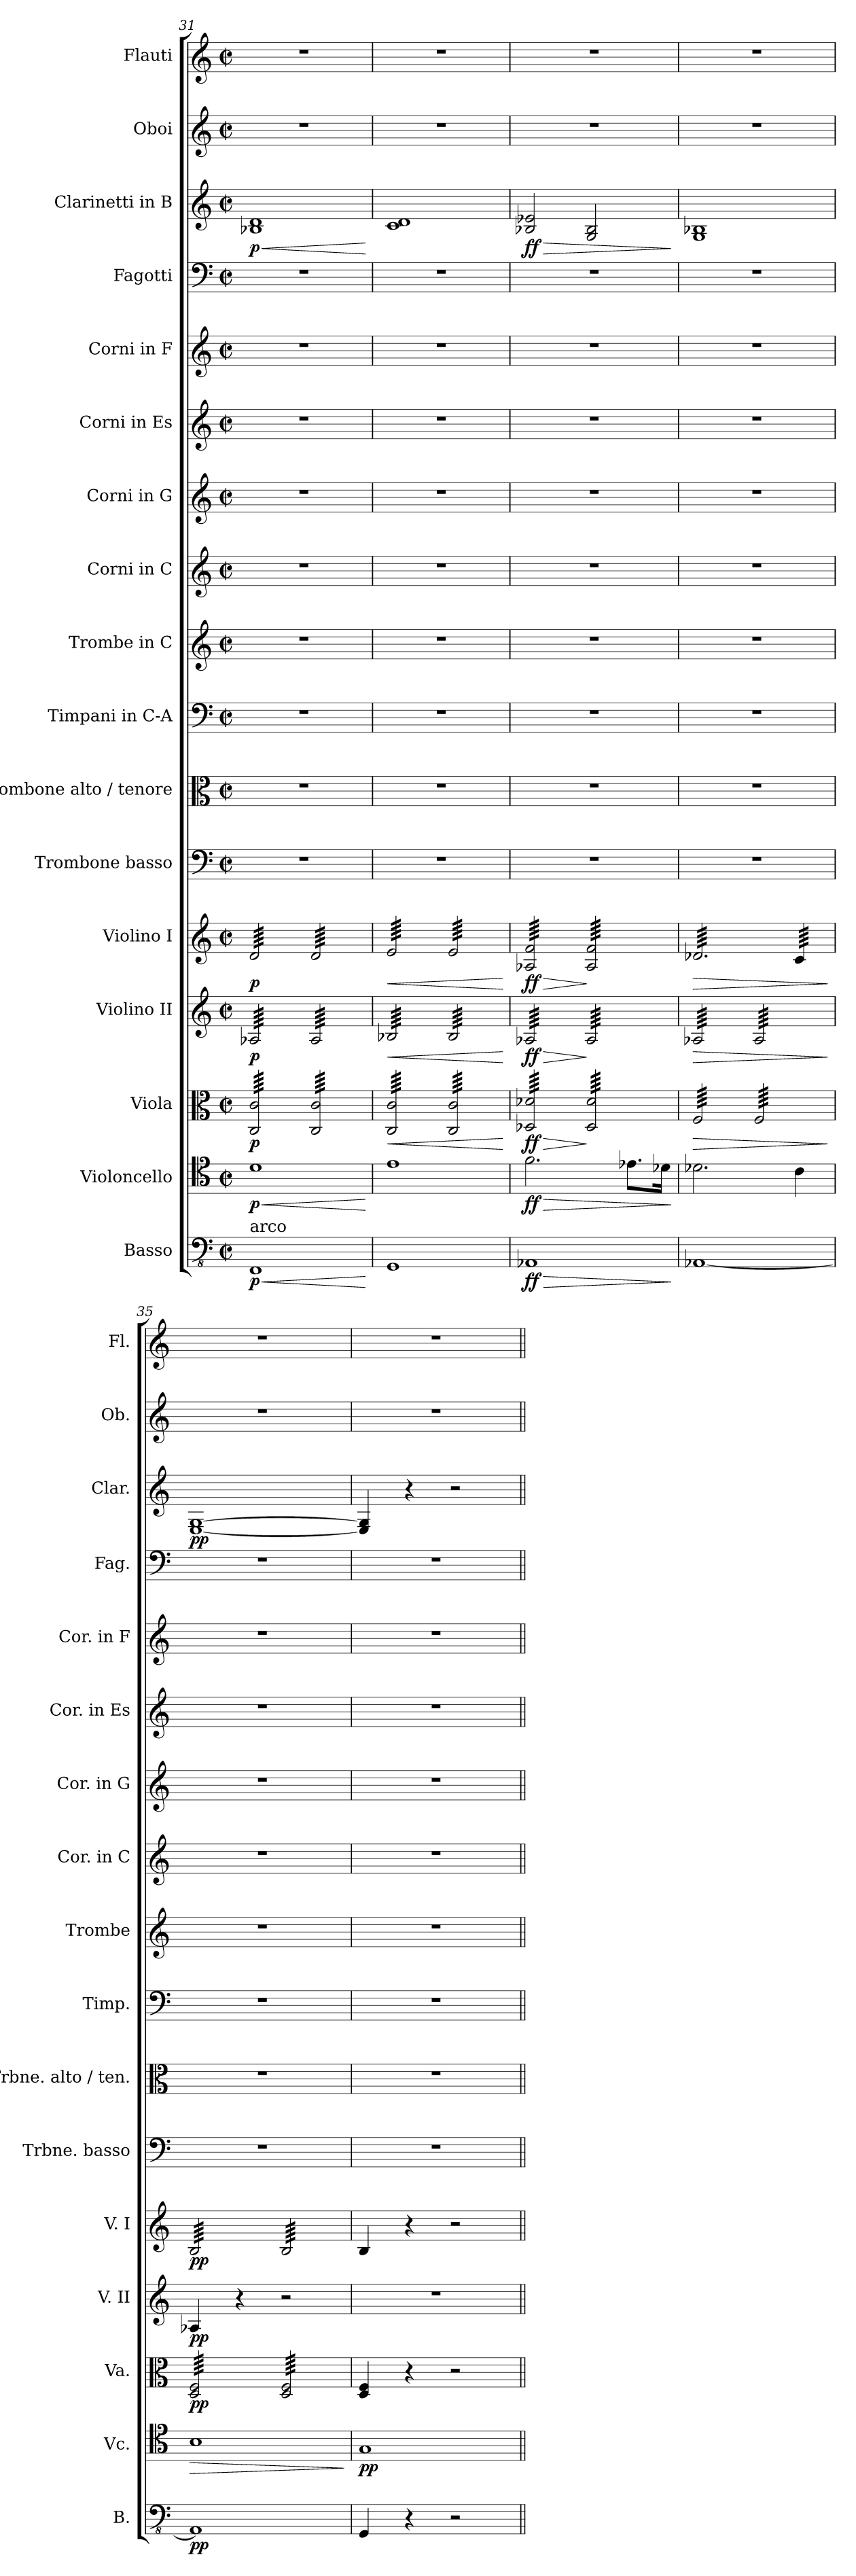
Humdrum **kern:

**kern	**dynam	**kern	**dynam	**kern	**dynam	**kern	**dynam	**kern	**dynam	**kern	**kern	**kern	**kern	**kern	**kern	**kern	**kern	**kern	**kern	**dynam	**kern	**kern
*part17	*part17	*part16	*part16	*part15	*part15	*part14	*part14	*part13	*part13	*part12	*part11	*part10	*part9	*part8	*part7	*part6	*part5	*part4	*part3	*part3	*part2	*part1
*staff17	*staff17	*staff16	*staff16	*staff15	*staff15	*staff14	*staff14	*staff13	*staff13	*staff12	*staff11	*staff10	*staff9	*staff8	*staff7	*staff6	*staff5	*staff4	*staff3	*staff3	*staff2	*staff1
*I"Basso	*	*I"Violoncello	*	*I"Viola	*	*I"Violino II	*	*I"Violino I	*	*I"Trombone basso	*I"Trombone alto / tenore	*I"Timpani in C-A	*I"Trombe in C	*I"Corni in C	*I"Corni in G	*I"Corni in Es	*I"Corni in F	*I"Fagotti	*I"Clarinetti in B	*	*I"Oboi	*I"Flauti
*I'B.	*	*I'Vc.	*	*I'Va.	*	*I'V. II	*	*I'V. I	*	*I'Trbne. basso	*I'Trbne. alto / ten.	*I'Timp.	*I'Trombe	*I'Cor. in C	*I'Cor. in G	*I'Cor. in Es	*I'Cor. in F	*I'Fag.	*I'Clar.	*	*I'Ob.	*I'Fl.
*clefFv4	*	*clefC4	*	*clefC3	*	*clefG2	*	*clefG2	*	*clefF4	*clefC3	*clefF4	*clefG2	*clefG2	*clefG2	*clefG2	*clefG2	*clefF4	*clefG2	*	*clefG2	*clefG2
*	*	*	*	*	*	*	*	*	*	*	*	*	*	*ITrd7c12	*ITrd3c5	*ITrd5c9	*ITrd4c7	*	*ITrd1c2	*	*	*
*k[]	*	*k[]	*	*k[]	*	*k[]	*	*k[]	*	*k[]	*k[]	*k[]	*k[]	*k[]	*k[f#]	*k[b-e-a-]	*k[b-]	*k[]	*k[b-e-]	*	*k[]	*k[]
*M2/2	*	*M2/2	*	*M2/2	*	*M2/2	*	*M2/2	*	*M2/2	*M2/2	*M2/2	*M2/2	*M2/2	*M2/2	*M2/2	*M2/2	*M2/2	*M2/2	*	*M2/2	*M2/2
*met(c|)	*	*met(c|)	*	*met(c|)	*	*met(c|)	*	*met(c|)	*	*met(c|)	*met(c|)	*met(c|)	*met(c|)	*met(c|)	*met(c|)	*met(c|)	*met(c|)	*met(c|)	*met(c|)	*	*met(c|)	*met(c|)
=31	=31	=31	=31	=31	=31	=31	=31	=31	=31	=31	=31	=31	=31	=31	=31	=31	=31	=31	=31	=31	=31	=31
!LO:TX:a:t=arco	!	!	!	!	!	!	!	!	!	!	!	!	!	!	!	!	!	!	!	!	!	!
!	!LO:HP:b	!	!LO:HP:b	!	!	!	!	!	!	!	!	!	!	!	!	!	!	!	!	!LO:HP:b	!	!
!	!LO:DY:n=1:b	!	!LO:DY:n=1:b	!	!LO:DY:b	!	!LO:DY:b	!	!LO:DY:b	!	!	!	!	!	!	!	!	!	!	!LO:DY:n=1:b	!	!
*	*	*	*	*tremolo	*	*	*	*	*	*	*	*	*	*	*	*	*	*	*	*	*	*
*	*	*	*	*	*	*tremolo	*	*	*	*	*	*	*	*	*	*	*	*	*	*	*	*
*	*	*	*	*	*	*	*	*tremolo	*	*	*	*	*	*	*	*	*	*	*	*	*	*
1FFF	< p	1d	< p	64C/ 64c/LLLL	p	64A-X/LLLL	p	64d/LLLL	p	1r	1r	1r	1r	1r	1r	1r	1r	1r	1A-X 1c	< p	1r	1r
.	.	.	.	64C/ 64c/	.	64A-X/	.	64d/	.	.	.	.	.	.	.	.	.	.	.	.	.	.
.	.	.	.	64C/ 64c/	.	64A-X/	.	64d/	.	.	.	.	.	.	.	.	.	.	.	.	.	.
.	.	.	.	64C/ 64c/	.	64A-X/	.	64d/	.	.	.	.	.	.	.	.	.	.	.	.	.	.
.	.	.	.	64C/ 64c/	.	64A-X/	.	64d/	.	.	.	.	.	.	.	.	.	.	.	.	.	.
.	.	.	.	64C/ 64c/	.	64A-X/	.	64d/	.	.	.	.	.	.	.	.	.	.	.	.	.	.
.	.	.	.	64C/ 64c/	.	64A-X/	.	64d/	.	.	.	.	.	.	.	.	.	.	.	.	.	.
.	.	.	.	64C/ 64c/	.	64A-X/	.	64d/	.	.	.	.	.	.	.	.	.	.	.	.	.	.
.	.	.	.	64C/ 64c/	.	64A-X/	.	64d/	.	.	.	.	.	.	.	.	.	.	.	.	.	.
.	.	.	.	64C/ 64c/	.	64A-X/	.	64d/	.	.	.	.	.	.	.	.	.	.	.	.	.	.
.	.	.	.	64C/ 64c/	.	64A-X/	.	64d/	.	.	.	.	.	.	.	.	.	.	.	.	.	.
.	.	.	.	64C/ 64c/	.	64A-X/	.	64d/	.	.	.	.	.	.	.	.	.	.	.	.	.	.
.	.	.	.	64C/ 64c/	.	64A-X/	.	64d/	.	.	.	.	.	.	.	.	.	.	.	.	.	.
.	.	.	.	64C/ 64c/	.	64A-X/	.	64d/	.	.	.	.	.	.	.	.	.	.	.	.	.	.
.	.	.	.	64C/ 64c/	.	64A-X/	.	64d/	.	.	.	.	.	.	.	.	.	.	.	.	.	.
.	.	.	.	64C/ 64c/	.	64A-X/	.	64d/	.	.	.	.	.	.	.	.	.	.	.	.	.	.
.	.	.	.	64C/ 64c/	.	64A-X/	.	64d/	.	.	.	.	.	.	.	.	.	.	.	.	.	.
.	.	.	.	64C/ 64c/	.	64A-X/	.	64d/	.	.	.	.	.	.	.	.	.	.	.	.	.	.
.	.	.	.	64C/ 64c/	.	64A-X/	.	64d/	.	.	.	.	.	.	.	.	.	.	.	.	.	.
.	.	.	.	64C/ 64c/	.	64A-X/	.	64d/	.	.	.	.	.	.	.	.	.	.	.	.	.	.
.	.	.	.	64C/ 64c/	.	64A-X/	.	64d/	.	.	.	.	.	.	.	.	.	.	.	.	.	.
.	.	.	.	64C/ 64c/	.	64A-X/	.	64d/	.	.	.	.	.	.	.	.	.	.	.	.	.	.
.	.	.	.	64C/ 64c/	.	64A-X/	.	64d/	.	.	.	.	.	.	.	.	.	.	.	.	.	.
.	.	.	.	64C/ 64c/	.	64A-X/	.	64d/	.	.	.	.	.	.	.	.	.	.	.	.	.	.
.	.	.	.	64C/ 64c/	.	64A-X/	.	64d/	.	.	.	.	.	.	.	.	.	.	.	.	.	.
.	.	.	.	64C/ 64c/	.	64A-X/	.	64d/	.	.	.	.	.	.	.	.	.	.	.	.	.	.
.	.	.	.	64C/ 64c/	.	64A-X/	.	64d/	.	.	.	.	.	.	.	.	.	.	.	.	.	.
.	.	.	.	64C/ 64c/	.	64A-X/	.	64d/	.	.	.	.	.	.	.	.	.	.	.	.	.	.
.	.	.	.	64C/ 64c/	.	64A-X/	.	64d/	.	.	.	.	.	.	.	.	.	.	.	.	.	.
.	.	.	.	64C/ 64c/	.	64A-X/	.	64d/	.	.	.	.	.	.	.	.	.	.	.	.	.	.
.	.	.	.	64C/ 64c/	.	64A-X/	.	64d/	.	.	.	.	.	.	.	.	.	.	.	.	.	.
.	.	.	.	64C/ 64c/JJJJ	.	64A-X/JJJJ	.	64d/JJJJ	.	.	.	.	.	.	.	.	.	.	.	.	.	.
.	.	.	.	64C/ 64c/LLLL	.	64A-/LLLL	.	64d/LLLL	.	.	.	.	.	.	.	.	.	.	.	.	.	.
.	.	.	.	64C/ 64c/	.	64A-/	.	64d/	.	.	.	.	.	.	.	.	.	.	.	.	.	.
.	.	.	.	64C/ 64c/	.	64A-/	.	64d/	.	.	.	.	.	.	.	.	.	.	.	.	.	.
.	.	.	.	64C/ 64c/	.	64A-/	.	64d/	.	.	.	.	.	.	.	.	.	.	.	.	.	.
.	.	.	.	64C/ 64c/	.	64A-/	.	64d/	.	.	.	.	.	.	.	.	.	.	.	.	.	.
.	.	.	.	64C/ 64c/	.	64A-/	.	64d/	.	.	.	.	.	.	.	.	.	.	.	.	.	.
.	.	.	.	64C/ 64c/	.	64A-/	.	64d/	.	.	.	.	.	.	.	.	.	.	.	.	.	.
.	.	.	.	64C/ 64c/	.	64A-/	.	64d/	.	.	.	.	.	.	.	.	.	.	.	.	.	.
.	.	.	.	64C/ 64c/	.	64A-/	.	64d/	.	.	.	.	.	.	.	.	.	.	.	.	.	.
.	.	.	.	64C/ 64c/	.	64A-/	.	64d/	.	.	.	.	.	.	.	.	.	.	.	.	.	.
.	.	.	.	64C/ 64c/	.	64A-/	.	64d/	.	.	.	.	.	.	.	.	.	.	.	.	.	.
.	.	.	.	64C/ 64c/	.	64A-/	.	64d/	.	.	.	.	.	.	.	.	.	.	.	.	.	.
.	.	.	.	64C/ 64c/	.	64A-/	.	64d/	.	.	.	.	.	.	.	.	.	.	.	.	.	.
.	.	.	.	64C/ 64c/	.	64A-/	.	64d/	.	.	.	.	.	.	.	.	.	.	.	.	.	.
.	.	.	.	64C/ 64c/	.	64A-/	.	64d/	.	.	.	.	.	.	.	.	.	.	.	.	.	.
.	.	.	.	64C/ 64c/	.	64A-/	.	64d/	.	.	.	.	.	.	.	.	.	.	.	.	.	.
.	.	.	.	64C/ 64c/	.	64A-/	.	64d/	.	.	.	.	.	.	.	.	.	.	.	.	.	.
.	.	.	.	64C/ 64c/	.	64A-/	.	64d/	.	.	.	.	.	.	.	.	.	.	.	.	.	.
.	.	.	.	64C/ 64c/	.	64A-/	.	64d/	.	.	.	.	.	.	.	.	.	.	.	.	.	.
.	.	.	.	64C/ 64c/	.	64A-/	.	64d/	.	.	.	.	.	.	.	.	.	.	.	.	.	.
.	.	.	.	64C/ 64c/	.	64A-/	.	64d/	.	.	.	.	.	.	.	.	.	.	.	.	.	.
.	.	.	.	64C/ 64c/	.	64A-/	.	64d/	.	.	.	.	.	.	.	.	.	.	.	.	.	.
.	.	.	.	64C/ 64c/	.	64A-/	.	64d/	.	.	.	.	.	.	.	.	.	.	.	.	.	.
.	.	.	.	64C/ 64c/	.	64A-/	.	64d/	.	.	.	.	.	.	.	.	.	.	.	.	.	.
.	.	.	.	64C/ 64c/	.	64A-/	.	64d/	.	.	.	.	.	.	.	.	.	.	.	.	.	.
.	.	.	.	64C/ 64c/	.	64A-/	.	64d/	.	.	.	.	.	.	.	.	.	.	.	.	.	.
.	.	.	.	64C/ 64c/	.	64A-/	.	64d/	.	.	.	.	.	.	.	.	.	.	.	.	.	.
.	.	.	.	64C/ 64c/	.	64A-/	.	64d/	.	.	.	.	.	.	.	.	.	.	.	.	.	.
.	.	.	.	64C/ 64c/	.	64A-/	.	64d/	.	.	.	.	.	.	.	.	.	.	.	.	.	.
.	.	.	.	64C/ 64c/	.	64A-/	.	64d/	.	.	.	.	.	.	.	.	.	.	.	.	.	.
.	.	.	.	64C/ 64c/	.	64A-/	.	64d/	.	.	.	.	.	.	.	.	.	.	.	.	.	.
.	.	.	.	64C/ 64c/JJJJ	.	64A-/JJJJ	.	64d/JJJJ	.	.	.	.	.	.	.	.	.	.	.	.	.	.
.	[	.	[	.	.	.	.	.	.	.	.	.	.	.	.	.	.	.	.	[	.	.
=32	=32	=32	=32	=32	=32	=32	=32	=32	=32	=32	=32	=32	=32	=32	=32	=32	=32	=32	=32	=32	=32	=32
!	!	!	!	!	!LO:HP:b	!	!LO:HP:b	!	!LO:HP:b	!	!	!	!	!	!	!	!	!	!	!	!	!
1GGG	.	1e	.	64C/ 64c/LLLL	<	64B-X/LLLL	<	64e/LLLL	<	1r	1r	1r	1r	1r	1r	1r	1r	1r	1B- 1c	.	1r	1r
.	.	.	.	64C/ 64c/	.	64B-X/	.	64e/	.	.	.	.	.	.	.	.	.	.	.	.	.	.
.	.	.	.	64C/ 64c/	.	64B-X/	.	64e/	.	.	.	.	.	.	.	.	.	.	.	.	.	.
.	.	.	.	64C/ 64c/	.	64B-X/	.	64e/	.	.	.	.	.	.	.	.	.	.	.	.	.	.
.	.	.	.	64C/ 64c/	.	64B-X/	.	64e/	.	.	.	.	.	.	.	.	.	.	.	.	.	.
.	.	.	.	64C/ 64c/	.	64B-X/	.	64e/	.	.	.	.	.	.	.	.	.	.	.	.	.	.
.	.	.	.	64C/ 64c/	.	64B-X/	.	64e/	.	.	.	.	.	.	.	.	.	.	.	.	.	.
.	.	.	.	64C/ 64c/	.	64B-X/	.	64e/	.	.	.	.	.	.	.	.	.	.	.	.	.	.
.	.	.	.	64C/ 64c/	.	64B-X/	.	64e/	.	.	.	.	.	.	.	.	.	.	.	.	.	.
.	.	.	.	64C/ 64c/	.	64B-X/	.	64e/	.	.	.	.	.	.	.	.	.	.	.	.	.	.
.	.	.	.	64C/ 64c/	.	64B-X/	.	64e/	.	.	.	.	.	.	.	.	.	.	.	.	.	.
.	.	.	.	64C/ 64c/	.	64B-X/	.	64e/	.	.	.	.	.	.	.	.	.	.	.	.	.	.
.	.	.	.	64C/ 64c/	.	64B-X/	.	64e/	.	.	.	.	.	.	.	.	.	.	.	.	.	.
.	.	.	.	64C/ 64c/	.	64B-X/	.	64e/	.	.	.	.	.	.	.	.	.	.	.	.	.	.
.	.	.	.	64C/ 64c/	.	64B-X/	.	64e/	.	.	.	.	.	.	.	.	.	.	.	.	.	.
.	.	.	.	64C/ 64c/	.	64B-X/	.	64e/	.	.	.	.	.	.	.	.	.	.	.	.	.	.
.	.	.	.	64C/ 64c/	.	64B-X/	.	64e/	.	.	.	.	.	.	.	.	.	.	.	.	.	.
.	.	.	.	64C/ 64c/	.	64B-X/	.	64e/	.	.	.	.	.	.	.	.	.	.	.	.	.	.
.	.	.	.	64C/ 64c/	.	64B-X/	.	64e/	.	.	.	.	.	.	.	.	.	.	.	.	.	.
.	.	.	.	64C/ 64c/	.	64B-X/	.	64e/	.	.	.	.	.	.	.	.	.	.	.	.	.	.
.	.	.	.	64C/ 64c/	.	64B-X/	.	64e/	.	.	.	.	.	.	.	.	.	.	.	.	.	.
.	.	.	.	64C/ 64c/	.	64B-X/	.	64e/	.	.	.	.	.	.	.	.	.	.	.	.	.	.
.	.	.	.	64C/ 64c/	.	64B-X/	.	64e/	.	.	.	.	.	.	.	.	.	.	.	.	.	.
.	.	.	.	64C/ 64c/	.	64B-X/	.	64e/	.	.	.	.	.	.	.	.	.	.	.	.	.	.
.	.	.	.	64C/ 64c/	.	64B-X/	.	64e/	.	.	.	.	.	.	.	.	.	.	.	.	.	.
.	.	.	.	64C/ 64c/	.	64B-X/	.	64e/	.	.	.	.	.	.	.	.	.	.	.	.	.	.
.	.	.	.	64C/ 64c/	.	64B-X/	.	64e/	.	.	.	.	.	.	.	.	.	.	.	.	.	.
.	.	.	.	64C/ 64c/	.	64B-X/	.	64e/	.	.	.	.	.	.	.	.	.	.	.	.	.	.
.	.	.	.	64C/ 64c/	.	64B-X/	.	64e/	.	.	.	.	.	.	.	.	.	.	.	.	.	.
.	.	.	.	64C/ 64c/	.	64B-X/	.	64e/	.	.	.	.	.	.	.	.	.	.	.	.	.	.
.	.	.	.	64C/ 64c/	.	64B-X/	.	64e/	.	.	.	.	.	.	.	.	.	.	.	.	.	.
.	.	.	.	64C/ 64c/JJJJ	.	64B-X/JJJJ	.	64e/JJJJ	.	.	.	.	.	.	.	.	.	.	.	.	.	.
.	.	.	.	64C/ 64c/LLLL	.	64B-/LLLL	.	64e/LLLL	.	.	.	.	.	.	.	.	.	.	.	.	.	.
.	.	.	.	64C/ 64c/	.	64B-/	.	64e/	.	.	.	.	.	.	.	.	.	.	.	.	.	.
.	.	.	.	64C/ 64c/	.	64B-/	.	64e/	.	.	.	.	.	.	.	.	.	.	.	.	.	.
.	.	.	.	64C/ 64c/	.	64B-/	.	64e/	.	.	.	.	.	.	.	.	.	.	.	.	.	.
.	.	.	.	64C/ 64c/	.	64B-/	.	64e/	.	.	.	.	.	.	.	.	.	.	.	.	.	.
.	.	.	.	64C/ 64c/	.	64B-/	.	64e/	.	.	.	.	.	.	.	.	.	.	.	.	.	.
.	.	.	.	64C/ 64c/	.	64B-/	.	64e/	.	.	.	.	.	.	.	.	.	.	.	.	.	.
.	.	.	.	64C/ 64c/	.	64B-/	.	64e/	.	.	.	.	.	.	.	.	.	.	.	.	.	.
.	.	.	.	64C/ 64c/	.	64B-/	.	64e/	.	.	.	.	.	.	.	.	.	.	.	.	.	.
.	.	.	.	64C/ 64c/	.	64B-/	.	64e/	.	.	.	.	.	.	.	.	.	.	.	.	.	.
.	.	.	.	64C/ 64c/	.	64B-/	.	64e/	.	.	.	.	.	.	.	.	.	.	.	.	.	.
.	.	.	.	64C/ 64c/	.	64B-/	.	64e/	.	.	.	.	.	.	.	.	.	.	.	.	.	.
.	.	.	.	64C/ 64c/	.	64B-/	.	64e/	.	.	.	.	.	.	.	.	.	.	.	.	.	.
.	.	.	.	64C/ 64c/	.	64B-/	.	64e/	.	.	.	.	.	.	.	.	.	.	.	.	.	.
.	.	.	.	64C/ 64c/	.	64B-/	.	64e/	.	.	.	.	.	.	.	.	.	.	.	.	.	.
.	.	.	.	64C/ 64c/	.	64B-/	.	64e/	.	.	.	.	.	.	.	.	.	.	.	.	.	.
.	.	.	.	64C/ 64c/	.	64B-/	.	64e/	.	.	.	.	.	.	.	.	.	.	.	.	.	.
.	.	.	.	64C/ 64c/	.	64B-/	.	64e/	.	.	.	.	.	.	.	.	.	.	.	.	.	.
.	.	.	.	64C/ 64c/	.	64B-/	.	64e/	.	.	.	.	.	.	.	.	.	.	.	.	.	.
.	.	.	.	64C/ 64c/	.	64B-/	.	64e/	.	.	.	.	.	.	.	.	.	.	.	.	.	.
.	.	.	.	64C/ 64c/	.	64B-/	.	64e/	.	.	.	.	.	.	.	.	.	.	.	.	.	.
.	.	.	.	64C/ 64c/	.	64B-/	.	64e/	.	.	.	.	.	.	.	.	.	.	.	.	.	.
.	.	.	.	64C/ 64c/	.	64B-/	.	64e/	.	.	.	.	.	.	.	.	.	.	.	.	.	.
.	.	.	.	64C/ 64c/	.	64B-/	.	64e/	.	.	.	.	.	.	.	.	.	.	.	.	.	.
.	.	.	.	64C/ 64c/	.	64B-/	.	64e/	.	.	.	.	.	.	.	.	.	.	.	.	.	.
.	.	.	.	64C/ 64c/	.	64B-/	.	64e/	.	.	.	.	.	.	.	.	.	.	.	.	.	.
.	.	.	.	64C/ 64c/	.	64B-/	.	64e/	.	.	.	.	.	.	.	.	.	.	.	.	.	.
.	.	.	.	64C/ 64c/	.	64B-/	.	64e/	.	.	.	.	.	.	.	.	.	.	.	.	.	.
.	.	.	.	64C/ 64c/	.	64B-/	.	64e/	.	.	.	.	.	.	.	.	.	.	.	.	.	.
.	.	.	.	64C/ 64c/	.	64B-/	.	64e/	.	.	.	.	.	.	.	.	.	.	.	.	.	.
.	.	.	.	64C/ 64c/	.	64B-/	.	64e/	.	.	.	.	.	.	.	.	.	.	.	.	.	.
.	.	.	.	64C/ 64c/JJJJ	.	64B-/JJJJ	.	64e/JJJJ	.	.	.	.	.	.	.	.	.	.	.	.	.	.
.	.	.	.	.	[	.	[	.	[	.	.	.	.	.	.	.	.	.	.	.	.	.
=33	=33	=33	=33	=33	=33	=33	=33	=33	=33	=33	=33	=33	=33	=33	=33	=33	=33	=33	=33	=33	=33	=33
!	!LO:HP:b	!	!LO:HP:b	!	!LO:HP:b	!	!LO:HP:b	!	!LO:HP:b	!	!	!	!	!	!	!	!	!	!	!LO:HP:b	!	!
!	!LO:DY:n=1:b	!	!LO:DY:n=1:b	!	!LO:DY:n=1:b	!	!LO:DY:n=1:b	!	!LO:DY:n=1:b	!	!	!	!	!	!	!	!	!	!	!LO:DY:n=1:b	!	!
1AAA-X	> ff	2.f\	> ff	64D-X/ 64d-X/LLLL	> ff	64A-X/LLLL	> ff	64A-X/ 64f/LLLL	> ff	1r	1r	1r	1r	1r	1r	1r	1r	1r	2A-X/ 2d-X/	> ff	1r	1r
.	.	.	.	64D-X/ 64d-X/	.	64A-X/	.	64A-X/ 64f/	.	.	.	.	.	.	.	.	.	.	.	.	.	.
.	.	.	.	64D-X/ 64d-X/	.	64A-X/	.	64A-X/ 64f/	.	.	.	.	.	.	.	.	.	.	.	.	.	.
.	.	.	.	64D-X/ 64d-X/	.	64A-X/	.	64A-X/ 64f/	.	.	.	.	.	.	.	.	.	.	.	.	.	.
.	.	.	.	64D-X/ 64d-X/	.	64A-X/	.	64A-X/ 64f/	.	.	.	.	.	.	.	.	.	.	.	.	.	.
.	.	.	.	64D-X/ 64d-X/	.	64A-X/	.	64A-X/ 64f/	.	.	.	.	.	.	.	.	.	.	.	.	.	.
.	.	.	.	64D-X/ 64d-X/	.	64A-X/	.	64A-X/ 64f/	.	.	.	.	.	.	.	.	.	.	.	.	.	.
.	.	.	.	64D-X/ 64d-X/	.	64A-X/	.	64A-X/ 64f/	.	.	.	.	.	.	.	.	.	.	.	.	.	.
.	.	.	.	64D-X/ 64d-X/	.	64A-X/	.	64A-X/ 64f/	.	.	.	.	.	.	.	.	.	.	.	.	.	.
.	.	.	.	64D-X/ 64d-X/	.	64A-X/	.	64A-X/ 64f/	.	.	.	.	.	.	.	.	.	.	.	.	.	.
.	.	.	.	64D-X/ 64d-X/	.	64A-X/	.	64A-X/ 64f/	.	.	.	.	.	.	.	.	.	.	.	.	.	.
.	.	.	.	64D-X/ 64d-X/	.	64A-X/	.	64A-X/ 64f/	.	.	.	.	.	.	.	.	.	.	.	.	.	.
.	.	.	.	64D-X/ 64d-X/	.	64A-X/	.	64A-X/ 64f/	.	.	.	.	.	.	.	.	.	.	.	.	.	.
.	.	.	.	64D-X/ 64d-X/	.	64A-X/	.	64A-X/ 64f/	.	.	.	.	.	.	.	.	.	.	.	.	.	.
.	.	.	.	64D-X/ 64d-X/	.	64A-X/	.	64A-X/ 64f/	.	.	.	.	.	.	.	.	.	.	.	.	.	.
.	.	.	.	64D-X/ 64d-X/	.	64A-X/	.	64A-X/ 64f/	.	.	.	.	.	.	.	.	.	.	.	.	.	.
.	.	.	.	64D-X/ 64d-X/	.	64A-X/	.	64A-X/ 64f/	.	.	.	.	.	.	.	.	.	.	.	.	.	.
.	.	.	.	64D-X/ 64d-X/	.	64A-X/	.	64A-X/ 64f/	.	.	.	.	.	.	.	.	.	.	.	.	.	.
.	.	.	.	64D-X/ 64d-X/	.	64A-X/	.	64A-X/ 64f/	.	.	.	.	.	.	.	.	.	.	.	.	.	.
.	.	.	.	64D-X/ 64d-X/	.	64A-X/	.	64A-X/ 64f/	.	.	.	.	.	.	.	.	.	.	.	.	.	.
.	.	.	.	64D-X/ 64d-X/	.	64A-X/	.	64A-X/ 64f/	.	.	.	.	.	.	.	.	.	.	.	.	.	.
.	.	.	.	64D-X/ 64d-X/	.	64A-X/	.	64A-X/ 64f/	.	.	.	.	.	.	.	.	.	.	.	.	.	.
.	.	.	.	64D-X/ 64d-X/	.	64A-X/	.	64A-X/ 64f/	.	.	.	.	.	.	.	.	.	.	.	.	.	.
.	.	.	.	64D-X/ 64d-X/	.	64A-X/	.	64A-X/ 64f/	.	.	.	.	.	.	.	.	.	.	.	.	.	.
.	.	.	.	64D-X/ 64d-X/	.	64A-X/	.	64A-X/ 64f/	.	.	.	.	.	.	.	.	.	.	.	.	.	.
.	.	.	.	64D-X/ 64d-X/	.	64A-X/	.	64A-X/ 64f/	.	.	.	.	.	.	.	.	.	.	.	.	.	.
.	.	.	.	64D-X/ 64d-X/	.	64A-X/	.	64A-X/ 64f/	.	.	.	.	.	.	.	.	.	.	.	.	.	.
.	.	.	.	64D-X/ 64d-X/	.	64A-X/	.	64A-X/ 64f/	.	.	.	.	.	.	.	.	.	.	.	.	.	.
.	.	.	.	64D-X/ 64d-X/	.	64A-X/	.	64A-X/ 64f/	.	.	.	.	.	.	.	.	.	.	.	.	.	.
.	.	.	.	64D-X/ 64d-X/	.	64A-X/	.	64A-X/ 64f/	.	.	.	.	.	.	.	.	.	.	.	.	.	.
.	.	.	.	64D-X/ 64d-X/	.	64A-X/	.	64A-X/ 64f/	.	.	.	.	.	.	.	.	.	.	.	.	.	.
.	.	.	.	64D-X/ 64d-X/JJJJ	.	64A-X/JJJJ	.	64A-X/ 64f/JJJJ	.	.	.	.	.	.	.	.	.	.	.	.	.	.
.	.	.	.	64D-/ 64d-/LLLL	]	64A-/LLLL	]	64A-/ 64f/LLLL	]	.	.	.	.	.	.	.	.	.	2F/ 2A-/	.	.	.
.	.	.	.	64D-/ 64d-/	.	64A-/	.	64A-/ 64f/	.	.	.	.	.	.	.	.	.	.	.	.	.	.
.	.	.	.	64D-/ 64d-/	.	64A-/	.	64A-/ 64f/	.	.	.	.	.	.	.	.	.	.	.	.	.	.
.	.	.	.	64D-/ 64d-/	.	64A-/	.	64A-/ 64f/	.	.	.	.	.	.	.	.	.	.	.	.	.	.
.	.	.	.	64D-/ 64d-/	.	64A-/	.	64A-/ 64f/	.	.	.	.	.	.	.	.	.	.	.	.	.	.
.	.	.	.	64D-/ 64d-/	.	64A-/	.	64A-/ 64f/	.	.	.	.	.	.	.	.	.	.	.	.	.	.
.	.	.	.	64D-/ 64d-/	.	64A-/	.	64A-/ 64f/	.	.	.	.	.	.	.	.	.	.	.	.	.	.
.	.	.	.	64D-/ 64d-/	.	64A-/	.	64A-/ 64f/	.	.	.	.	.	.	.	.	.	.	.	.	.	.
.	.	.	.	64D-/ 64d-/	.	64A-/	.	64A-/ 64f/	.	.	.	.	.	.	.	.	.	.	.	.	.	.
.	.	.	.	64D-/ 64d-/	.	64A-/	.	64A-/ 64f/	.	.	.	.	.	.	.	.	.	.	.	.	.	.
.	.	.	.	64D-/ 64d-/	.	64A-/	.	64A-/ 64f/	.	.	.	.	.	.	.	.	.	.	.	.	.	.
.	.	.	.	64D-/ 64d-/	.	64A-/	.	64A-/ 64f/	.	.	.	.	.	.	.	.	.	.	.	.	.	.
.	.	.	.	64D-/ 64d-/	.	64A-/	.	64A-/ 64f/	.	.	.	.	.	.	.	.	.	.	.	.	.	.
.	.	.	.	64D-/ 64d-/	.	64A-/	.	64A-/ 64f/	.	.	.	.	.	.	.	.	.	.	.	.	.	.
.	.	.	.	64D-/ 64d-/	.	64A-/	.	64A-/ 64f/	.	.	.	.	.	.	.	.	.	.	.	.	.	.
.	.	.	.	64D-/ 64d-/	.	64A-/	.	64A-/ 64f/	.	.	.	.	.	.	.	.	.	.	.	.	.	.
.	.	8.e-X\L	.	64D-/ 64d-/	.	64A-/	.	64A-/ 64f/	.	.	.	.	.	.	.	.	.	.	.	.	.	.
.	.	.	.	64D-/ 64d-/	.	64A-/	.	64A-/ 64f/	.	.	.	.	.	.	.	.	.	.	.	.	.	.
.	.	.	.	64D-/ 64d-/	.	64A-/	.	64A-/ 64f/	.	.	.	.	.	.	.	.	.	.	.	.	.	.
.	.	.	.	64D-/ 64d-/	.	64A-/	.	64A-/ 64f/	.	.	.	.	.	.	.	.	.	.	.	.	.	.
.	.	.	.	64D-/ 64d-/	.	64A-/	.	64A-/ 64f/	.	.	.	.	.	.	.	.	.	.	.	.	.	.
.	.	.	.	64D-/ 64d-/	.	64A-/	.	64A-/ 64f/	.	.	.	.	.	.	.	.	.	.	.	.	.	.
.	.	.	.	64D-/ 64d-/	.	64A-/	.	64A-/ 64f/	.	.	.	.	.	.	.	.	.	.	.	.	.	.
.	.	.	.	64D-/ 64d-/	.	64A-/	.	64A-/ 64f/	.	.	.	.	.	.	.	.	.	.	.	.	.	.
.	.	.	.	64D-/ 64d-/	.	64A-/	.	64A-/ 64f/	.	.	.	.	.	.	.	.	.	.	.	.	.	.
.	.	.	.	64D-/ 64d-/	.	64A-/	.	64A-/ 64f/	.	.	.	.	.	.	.	.	.	.	.	.	.	.
.	.	.	.	64D-/ 64d-/	.	64A-/	.	64A-/ 64f/	.	.	.	.	.	.	.	.	.	.	.	.	.	.
.	.	.	.	64D-/ 64d-/	.	64A-/	.	64A-/ 64f/	.	.	.	.	.	.	.	.	.	.	.	.	.	.
.	.	16d-X\Jk	.	64D-/ 64d-/	.	64A-/	.	64A-/ 64f/	.	.	.	.	.	.	.	.	.	.	.	.	.	.
.	.	.	.	64D-/ 64d-/	.	64A-/	.	64A-/ 64f/	.	.	.	.	.	.	.	.	.	.	.	.	.	.
.	.	.	.	64D-/ 64d-/	.	64A-/	.	64A-/ 64f/	.	.	.	.	.	.	.	.	.	.	.	.	.	.
.	.	.	.	64D-/ 64d-/JJJJ	.	64A-/JJJJ	.	64A-/ 64f/JJJJ	.	.	.	.	.	.	.	.	.	.	.	.	.	.
.	]	.	]	.	.	.	.	.	.	.	.	.	.	.	.	.	.	.	.	]	.	.
!!LO:PB:g=z
=34	=34	=34	=34	=34	=34	=34	=34	=34	=34	=34	=34	=34	=34	=34	=34	=34	=34	=34	=34	=34	=34	=34
!	!	!	!	!	!LO:HP:b	!	!LO:HP:b	!	!LO:HP:b	!	!	!	!	!	!	!	!	!	!	!	!	!
[1AAA-X	.	2.d-X\	.	64F/LLLL	>	64A-X/LLLL	>	64d-X/LLLL	>	1r	1r	1r	1r	1r	1r	1r	1r	1r	1F 1A-X	.	1r	1r
.	.	.	.	64F/	.	64A-X/	.	64d-X/	.	.	.	.	.	.	.	.	.	.	.	.	.	.
.	.	.	.	64F/	.	64A-X/	.	64d-X/	.	.	.	.	.	.	.	.	.	.	.	.	.	.
.	.	.	.	64F/	.	64A-X/	.	64d-X/	.	.	.	.	.	.	.	.	.	.	.	.	.	.
.	.	.	.	64F/	.	64A-X/	.	64d-X/	.	.	.	.	.	.	.	.	.	.	.	.	.	.
.	.	.	.	64F/	.	64A-X/	.	64d-X/	.	.	.	.	.	.	.	.	.	.	.	.	.	.
.	.	.	.	64F/	.	64A-X/	.	64d-X/	.	.	.	.	.	.	.	.	.	.	.	.	.	.
.	.	.	.	64F/	.	64A-X/	.	64d-X/	.	.	.	.	.	.	.	.	.	.	.	.	.	.
.	.	.	.	64F/	.	64A-X/	.	64d-X/	.	.	.	.	.	.	.	.	.	.	.	.	.	.
.	.	.	.	64F/	.	64A-X/	.	64d-X/	.	.	.	.	.	.	.	.	.	.	.	.	.	.
.	.	.	.	64F/	.	64A-X/	.	64d-X/	.	.	.	.	.	.	.	.	.	.	.	.	.	.
.	.	.	.	64F/	.	64A-X/	.	64d-X/	.	.	.	.	.	.	.	.	.	.	.	.	.	.
.	.	.	.	64F/	.	64A-X/	.	64d-X/	.	.	.	.	.	.	.	.	.	.	.	.	.	.
.	.	.	.	64F/	.	64A-X/	.	64d-X/	.	.	.	.	.	.	.	.	.	.	.	.	.	.
.	.	.	.	64F/	.	64A-X/	.	64d-X/	.	.	.	.	.	.	.	.	.	.	.	.	.	.
.	.	.	.	64F/	.	64A-X/	.	64d-X/	.	.	.	.	.	.	.	.	.	.	.	.	.	.
.	.	.	.	64F/	.	64A-X/	.	64d-X/	.	.	.	.	.	.	.	.	.	.	.	.	.	.
.	.	.	.	64F/	.	64A-X/	.	64d-X/	.	.	.	.	.	.	.	.	.	.	.	.	.	.
.	.	.	.	64F/	.	64A-X/	.	64d-X/	.	.	.	.	.	.	.	.	.	.	.	.	.	.
.	.	.	.	64F/	.	64A-X/	.	64d-X/	.	.	.	.	.	.	.	.	.	.	.	.	.	.
.	.	.	.	64F/	.	64A-X/	.	64d-X/	.	.	.	.	.	.	.	.	.	.	.	.	.	.
.	.	.	.	64F/	.	64A-X/	.	64d-X/	.	.	.	.	.	.	.	.	.	.	.	.	.	.
.	.	.	.	64F/	.	64A-X/	.	64d-X/	.	.	.	.	.	.	.	.	.	.	.	.	.	.
.	.	.	.	64F/	.	64A-X/	.	64d-X/	.	.	.	.	.	.	.	.	.	.	.	.	.	.
.	.	.	.	64F/	.	64A-X/	.	64d-X/	.	.	.	.	.	.	.	.	.	.	.	.	.	.
.	.	.	.	64F/	.	64A-X/	.	64d-X/	.	.	.	.	.	.	.	.	.	.	.	.	.	.
.	.	.	.	64F/	.	64A-X/	.	64d-X/	.	.	.	.	.	.	.	.	.	.	.	.	.	.
.	.	.	.	64F/	.	64A-X/	.	64d-X/	.	.	.	.	.	.	.	.	.	.	.	.	.	.
.	.	.	.	64F/	.	64A-X/	.	64d-X/	.	.	.	.	.	.	.	.	.	.	.	.	.	.
.	.	.	.	64F/	.	64A-X/	.	64d-X/	.	.	.	.	.	.	.	.	.	.	.	.	.	.
.	.	.	.	64F/	.	64A-X/	.	64d-X/	.	.	.	.	.	.	.	.	.	.	.	.	.	.
.	.	.	.	64F/JJJJ	.	64A-X/JJJJ	.	64d-X/	.	.	.	.	.	.	.	.	.	.	.	.	.	.
.	.	.	.	64F/LLLL	.	64A-/LLLL	.	64d-X/	.	.	.	.	.	.	.	.	.	.	.	.	.	.
.	.	.	.	64F/	.	64A-/	.	64d-X/	.	.	.	.	.	.	.	.	.	.	.	.	.	.
.	.	.	.	64F/	.	64A-/	.	64d-X/	.	.	.	.	.	.	.	.	.	.	.	.	.	.
.	.	.	.	64F/	.	64A-/	.	64d-X/	.	.	.	.	.	.	.	.	.	.	.	.	.	.
.	.	.	.	64F/	.	64A-/	.	64d-X/	.	.	.	.	.	.	.	.	.	.	.	.	.	.
.	.	.	.	64F/	.	64A-/	.	64d-X/	.	.	.	.	.	.	.	.	.	.	.	.	.	.
.	.	.	.	64F/	.	64A-/	.	64d-X/	.	.	.	.	.	.	.	.	.	.	.	.	.	.
.	.	.	.	64F/	.	64A-/	.	64d-X/	.	.	.	.	.	.	.	.	.	.	.	.	.	.
.	.	.	.	64F/	.	64A-/	.	64d-X/	.	.	.	.	.	.	.	.	.	.	.	.	.	.
.	.	.	.	64F/	.	64A-/	.	64d-X/	.	.	.	.	.	.	.	.	.	.	.	.	.	.
.	.	.	.	64F/	.	64A-/	.	64d-X/	.	.	.	.	.	.	.	.	.	.	.	.	.	.
.	.	.	.	64F/	.	64A-/	.	64d-X/	.	.	.	.	.	.	.	.	.	.	.	.	.	.
.	.	.	.	64F/	.	64A-/	.	64d-X/	.	.	.	.	.	.	.	.	.	.	.	.	.	.
.	.	.	.	64F/	.	64A-/	.	64d-X/	.	.	.	.	.	.	.	.	.	.	.	.	.	.
.	.	.	.	64F/	.	64A-/	.	64d-X/	.	.	.	.	.	.	.	.	.	.	.	.	.	.
.	.	.	.	64F/	.	64A-/	.	64d-X/JJJJ	.	.	.	.	.	.	.	.	.	.	.	.	.	.
.	.	4c\	.	64F/	.	64A-/	.	64c/LLLL	.	.	.	.	.	.	.	.	.	.	.	.	.	.
.	.	.	.	64F/	.	64A-/	.	64c/	.	.	.	.	.	.	.	.	.	.	.	.	.	.
.	.	.	.	64F/	.	64A-/	.	64c/	.	.	.	.	.	.	.	.	.	.	.	.	.	.
.	.	.	.	64F/	.	64A-/	.	64c/	.	.	.	.	.	.	.	.	.	.	.	.	.	.
.	.	.	.	64F/	.	64A-/	.	64c/	.	.	.	.	.	.	.	.	.	.	.	.	.	.
.	.	.	.	64F/	.	64A-/	.	64c/	.	.	.	.	.	.	.	.	.	.	.	.	.	.
.	.	.	.	64F/	.	64A-/	.	64c/	.	.	.	.	.	.	.	.	.	.	.	.	.	.
.	.	.	.	64F/	.	64A-/	.	64c/	.	.	.	.	.	.	.	.	.	.	.	.	.	.
.	.	.	.	64F/	.	64A-/	.	64c/	.	.	.	.	.	.	.	.	.	.	.	.	.	.
.	.	.	.	64F/	.	64A-/	.	64c/	.	.	.	.	.	.	.	.	.	.	.	.	.	.
.	.	.	.	64F/	.	64A-/	.	64c/	.	.	.	.	.	.	.	.	.	.	.	.	.	.
.	.	.	.	64F/	.	64A-/	.	64c/	.	.	.	.	.	.	.	.	.	.	.	.	.	.
.	.	.	.	64F/	.	64A-/	.	64c/	.	.	.	.	.	.	.	.	.	.	.	.	.	.
.	.	.	.	64F/	.	64A-/	.	64c/	.	.	.	.	.	.	.	.	.	.	.	.	.	.
.	.	.	.	64F/	.	64A-/	.	64c/	.	.	.	.	.	.	.	.	.	.	.	.	.	.
.	.	.	.	64F/JJJJ	.	64A-/JJJJ	.	64c/JJJJ	.	.	.	.	.	.	.	.	.	.	.	.	.	.
*	*	*	*	*	*	*Xtremolo	*	*	*	*	*	*	*	*	*	*	*	*	*	*	*	*
.	.	.	.	.	]	.	]	.	]	.	.	.	.	.	.	.	.	.	.	.	.	.
=35	=35	=35	=35	=35	=35	=35	=35	=35	=35	=35	=35	=35	=35	=35	=35	=35	=35	=35	=35	=35	=35	=35
!	!LO:DY:b	!	!LO:HP:b	!	!LO:DY:b	!	!LO:DY:b	!	!LO:DY:b	!	!	!	!	!	!	!	!	!	!	!LO:DY:b	!	!
1AAA-]	pp	1B	>	64D/ 64F/LLLL	pp	4A-X/	pp	64B/LLLL	pp	1r	1r	1r	1r	1r	1r	1r	1r	1r	[1D [1F	pp	1r	1r
.	.	.	.	64D/ 64F/	.	.	.	64B/	.	.	.	.	.	.	.	.	.	.	.	.	.	.
.	.	.	.	64D/ 64F/	.	.	.	64B/	.	.	.	.	.	.	.	.	.	.	.	.	.	.
.	.	.	.	64D/ 64F/	.	.	.	64B/	.	.	.	.	.	.	.	.	.	.	.	.	.	.
.	.	.	.	64D/ 64F/	.	.	.	64B/	.	.	.	.	.	.	.	.	.	.	.	.	.	.
.	.	.	.	64D/ 64F/	.	.	.	64B/	.	.	.	.	.	.	.	.	.	.	.	.	.	.
.	.	.	.	64D/ 64F/	.	.	.	64B/	.	.	.	.	.	.	.	.	.	.	.	.	.	.
.	.	.	.	64D/ 64F/	.	.	.	64B/	.	.	.	.	.	.	.	.	.	.	.	.	.	.
.	.	.	.	64D/ 64F/	.	.	.	64B/	.	.	.	.	.	.	.	.	.	.	.	.	.	.
.	.	.	.	64D/ 64F/	.	.	.	64B/	.	.	.	.	.	.	.	.	.	.	.	.	.	.
.	.	.	.	64D/ 64F/	.	.	.	64B/	.	.	.	.	.	.	.	.	.	.	.	.	.	.
.	.	.	.	64D/ 64F/	.	.	.	64B/	.	.	.	.	.	.	.	.	.	.	.	.	.	.
.	.	.	.	64D/ 64F/	.	.	.	64B/	.	.	.	.	.	.	.	.	.	.	.	.	.	.
.	.	.	.	64D/ 64F/	.	.	.	64B/	.	.	.	.	.	.	.	.	.	.	.	.	.	.
.	.	.	.	64D/ 64F/	.	.	.	64B/	.	.	.	.	.	.	.	.	.	.	.	.	.	.
.	.	.	.	64D/ 64F/	.	.	.	64B/	.	.	.	.	.	.	.	.	.	.	.	.	.	.
.	.	.	.	64D/ 64F/	.	4r	.	64B/	.	.	.	.	.	.	.	.	.	.	.	.	.	.
.	.	.	.	64D/ 64F/	.	.	.	64B/	.	.	.	.	.	.	.	.	.	.	.	.	.	.
.	.	.	.	64D/ 64F/	.	.	.	64B/	.	.	.	.	.	.	.	.	.	.	.	.	.	.
.	.	.	.	64D/ 64F/	.	.	.	64B/	.	.	.	.	.	.	.	.	.	.	.	.	.	.
.	.	.	.	64D/ 64F/	.	.	.	64B/	.	.	.	.	.	.	.	.	.	.	.	.	.	.
.	.	.	.	64D/ 64F/	.	.	.	64B/	.	.	.	.	.	.	.	.	.	.	.	.	.	.
.	.	.	.	64D/ 64F/	.	.	.	64B/	.	.	.	.	.	.	.	.	.	.	.	.	.	.
.	.	.	.	64D/ 64F/	.	.	.	64B/	.	.	.	.	.	.	.	.	.	.	.	.	.	.
.	.	.	.	64D/ 64F/	.	.	.	64B/	.	.	.	.	.	.	.	.	.	.	.	.	.	.
.	.	.	.	64D/ 64F/	.	.	.	64B/	.	.	.	.	.	.	.	.	.	.	.	.	.	.
.	.	.	.	64D/ 64F/	.	.	.	64B/	.	.	.	.	.	.	.	.	.	.	.	.	.	.
.	.	.	.	64D/ 64F/	.	.	.	64B/	.	.	.	.	.	.	.	.	.	.	.	.	.	.
.	.	.	.	64D/ 64F/	.	.	.	64B/	.	.	.	.	.	.	.	.	.	.	.	.	.	.
.	.	.	.	64D/ 64F/	.	.	.	64B/	.	.	.	.	.	.	.	.	.	.	.	.	.	.
.	.	.	.	64D/ 64F/	.	.	.	64B/	.	.	.	.	.	.	.	.	.	.	.	.	.	.
.	.	.	.	64D/ 64F/JJJJ	.	.	.	64B/JJJJ	.	.	.	.	.	.	.	.	.	.	.	.	.	.
.	.	.	.	64D/ 64F/LLLL	.	2r	.	64B/LLLL	.	.	.	.	.	.	.	.	.	.	.	.	.	.
.	.	.	.	64D/ 64F/	.	.	.	64B/	.	.	.	.	.	.	.	.	.	.	.	.	.	.
.	.	.	.	64D/ 64F/	.	.	.	64B/	.	.	.	.	.	.	.	.	.	.	.	.	.	.
.	.	.	.	64D/ 64F/	.	.	.	64B/	.	.	.	.	.	.	.	.	.	.	.	.	.	.
.	.	.	.	64D/ 64F/	.	.	.	64B/	.	.	.	.	.	.	.	.	.	.	.	.	.	.
.	.	.	.	64D/ 64F/	.	.	.	64B/	.	.	.	.	.	.	.	.	.	.	.	.	.	.
.	.	.	.	64D/ 64F/	.	.	.	64B/	.	.	.	.	.	.	.	.	.	.	.	.	.	.
.	.	.	.	64D/ 64F/	.	.	.	64B/	.	.	.	.	.	.	.	.	.	.	.	.	.	.
.	.	.	.	64D/ 64F/	.	.	.	64B/	.	.	.	.	.	.	.	.	.	.	.	.	.	.
.	.	.	.	64D/ 64F/	.	.	.	64B/	.	.	.	.	.	.	.	.	.	.	.	.	.	.
.	.	.	.	64D/ 64F/	.	.	.	64B/	.	.	.	.	.	.	.	.	.	.	.	.	.	.
.	.	.	.	64D/ 64F/	.	.	.	64B/	.	.	.	.	.	.	.	.	.	.	.	.	.	.
.	.	.	.	64D/ 64F/	.	.	.	64B/	.	.	.	.	.	.	.	.	.	.	.	.	.	.
.	.	.	.	64D/ 64F/	.	.	.	64B/	.	.	.	.	.	.	.	.	.	.	.	.	.	.
.	.	.	.	64D/ 64F/	.	.	.	64B/	.	.	.	.	.	.	.	.	.	.	.	.	.	.
.	.	.	.	64D/ 64F/	.	.	.	64B/	.	.	.	.	.	.	.	.	.	.	.	.	.	.
.	.	.	.	64D/ 64F/	.	.	.	64B/	.	.	.	.	.	.	.	.	.	.	.	.	.	.
.	.	.	.	64D/ 64F/	.	.	.	64B/	.	.	.	.	.	.	.	.	.	.	.	.	.	.
.	.	.	.	64D/ 64F/	.	.	.	64B/	.	.	.	.	.	.	.	.	.	.	.	.	.	.
.	.	.	.	64D/ 64F/	.	.	.	64B/	.	.	.	.	.	.	.	.	.	.	.	.	.	.
.	.	.	.	64D/ 64F/	.	.	.	64B/	.	.	.	.	.	.	.	.	.	.	.	.	.	.
.	.	.	.	64D/ 64F/	.	.	.	64B/	.	.	.	.	.	.	.	.	.	.	.	.	.	.
.	.	.	.	64D/ 64F/	.	.	.	64B/	.	.	.	.	.	.	.	.	.	.	.	.	.	.
.	.	.	.	64D/ 64F/	.	.	.	64B/	.	.	.	.	.	.	.	.	.	.	.	.	.	.
.	.	.	.	64D/ 64F/	.	.	.	64B/	.	.	.	.	.	.	.	.	.	.	.	.	.	.
.	.	.	.	64D/ 64F/	.	.	.	64B/	.	.	.	.	.	.	.	.	.	.	.	.	.	.
.	.	.	.	64D/ 64F/	.	.	.	64B/	.	.	.	.	.	.	.	.	.	.	.	.	.	.
.	.	.	.	64D/ 64F/	.	.	.	64B/	.	.	.	.	.	.	.	.	.	.	.	.	.	.
.	.	.	.	64D/ 64F/	.	.	.	64B/	.	.	.	.	.	.	.	.	.	.	.	.	.	.
.	.	.	.	64D/ 64F/	.	.	.	64B/	.	.	.	.	.	.	.	.	.	.	.	.	.	.
.	.	.	.	64D/ 64F/	.	.	.	64B/	.	.	.	.	.	.	.	.	.	.	.	.	.	.
.	.	.	.	64D/ 64F/JJJJ	.	.	.	64B/JJJJ	.	.	.	.	.	.	.	.	.	.	.	.	.	.
*	*	*	*	*	*	*	*	*Xtremolo	*	*	*	*	*	*	*	*	*	*	*	*	*	*
*	*	*	*	*Xtremolo	*	*	*	*	*	*	*	*	*	*	*	*	*	*	*	*	*	*
.	.	.	]	.	.	.	.	.	.	.	.	.	.	.	.	.	.	.	.	.	.	.
=36	=36	=36	=36	=36	=36	=36	=36	=36	=36	=36	=36	=36	=36	=36	=36	=36	=36	=36	=36	=36	=36	=36
!	!	!	!LO:DY:b	!	!	!	!	!	!	!	!	!	!	!	!	!	!	!	!	!	!	!
4GGG/	.	1G	pp	4D/ 4F/	.	1r	.	4B/	.	1r	1r	1r	1r	1r	1r	1r	1r	1r	4D/] 4F/]	.	1r	1r
4r	.	.	.	4r	.	.	.	4r	.	.	.	.	.	.	.	.	.	.	4r	.	.	.
2r	.	.	.	2r	.	.	.	2r	.	.	.	.	.	.	.	.	.	.	2r	.	.	.
=||	=||	=||	=||	=||	=||	=||	=||	=||	=||	=||	=||	=||	=||	=||	=||	=||	=||	=||	=||	=||	=||	=||
*-	*-	*-	*-	*-	*-	*-	*-	*-	*-	*-	*-	*-	*-	*-	*-	*-	*-	*-	*-	*-	*-	*-
